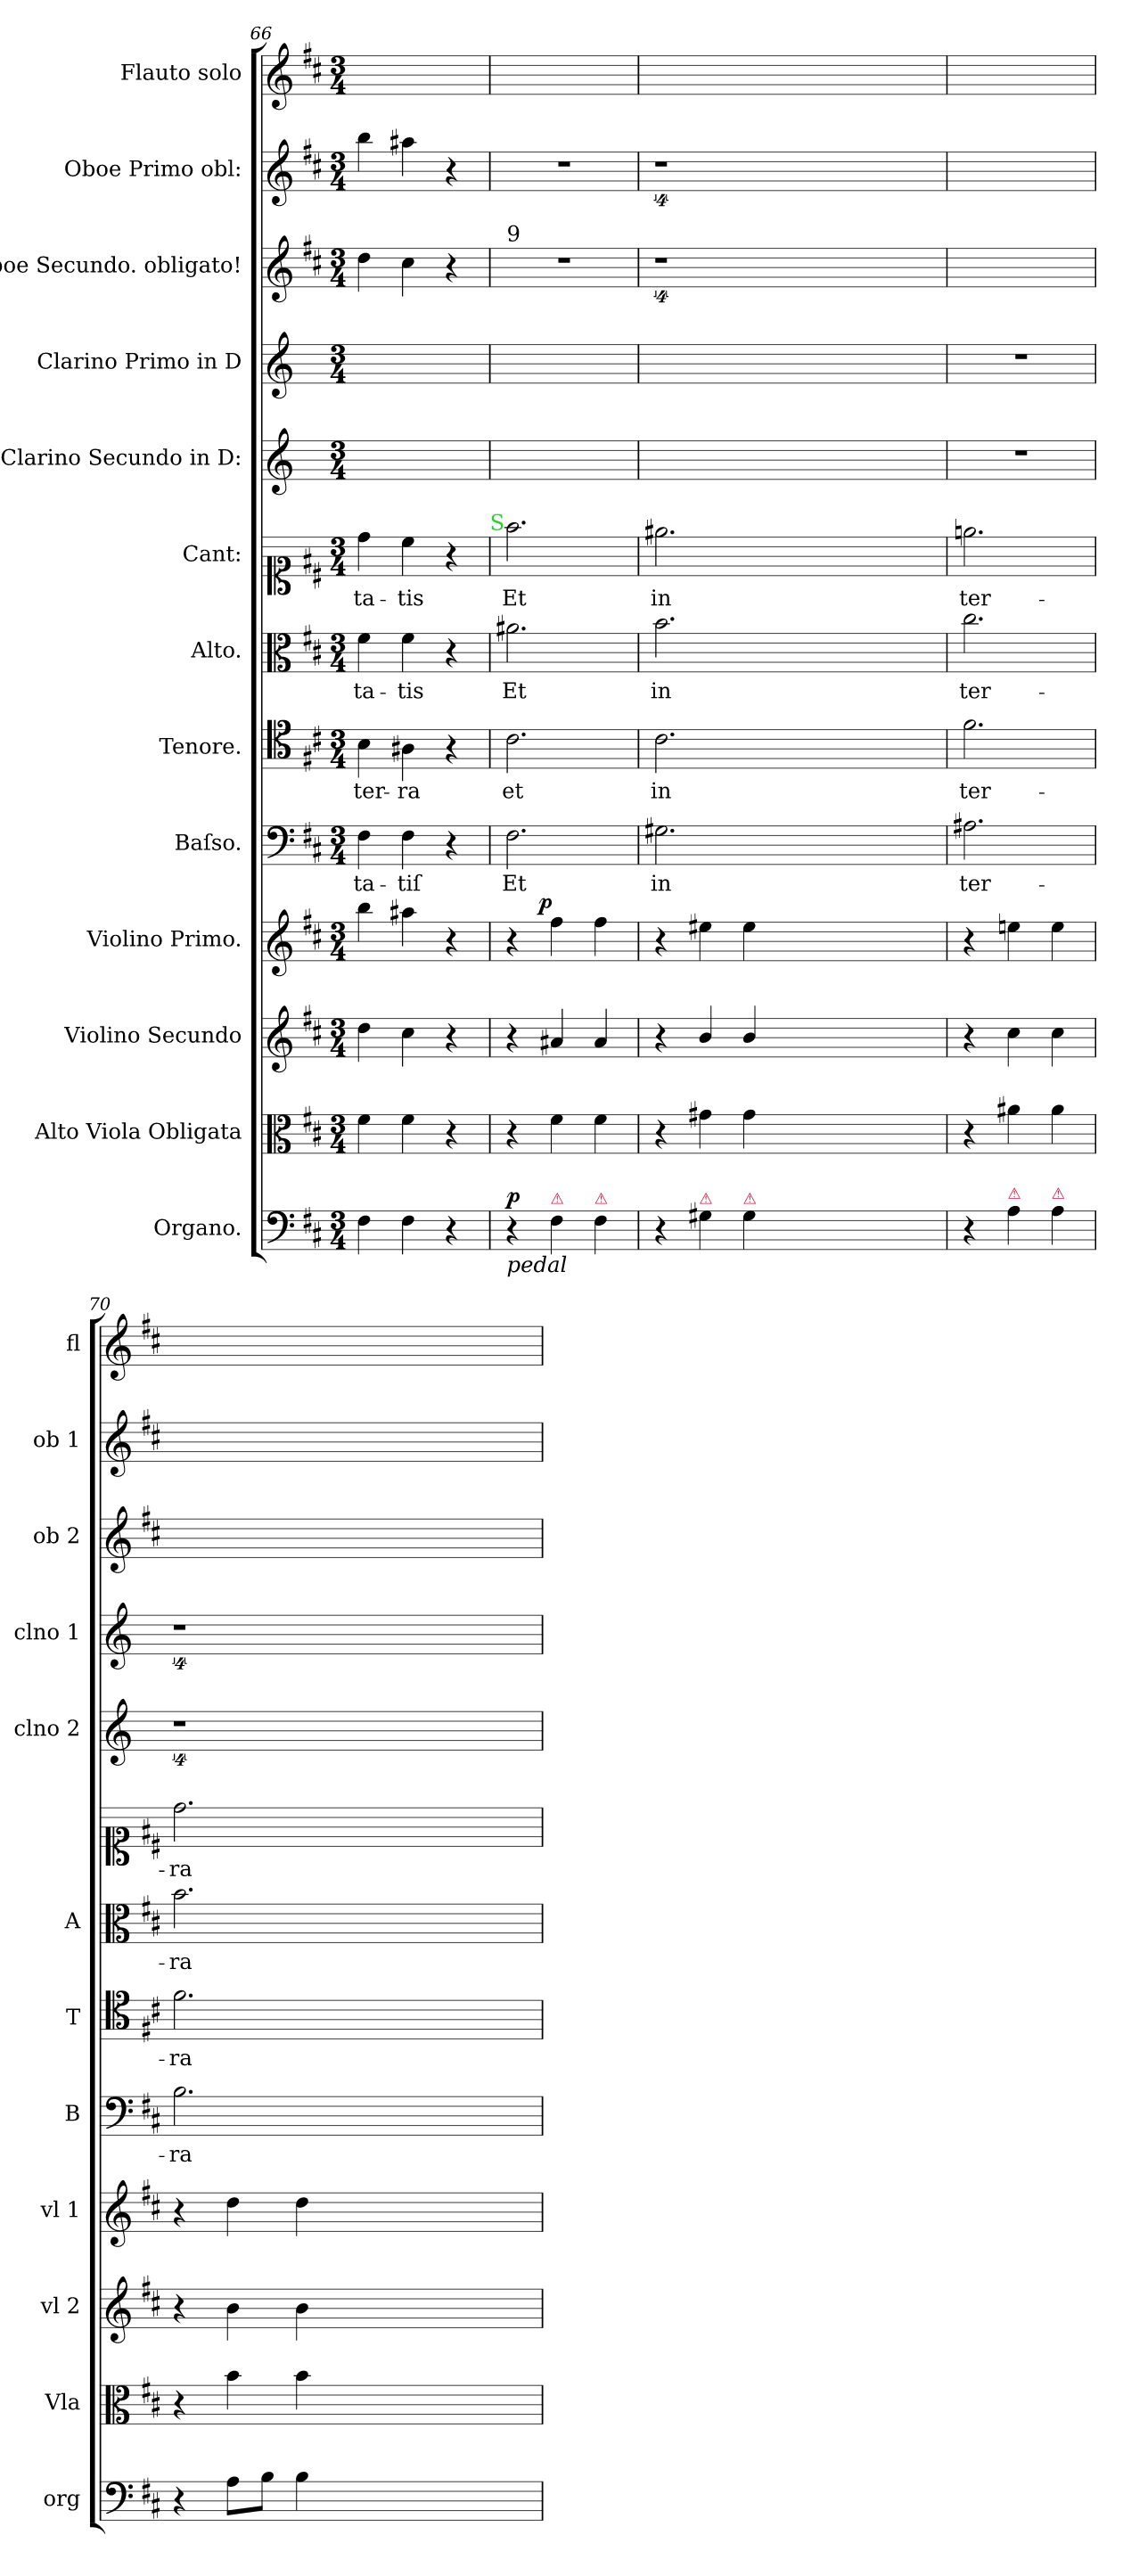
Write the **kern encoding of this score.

**kern	**dynam	**kern	**dynam	**kern	**dynam	**kern	**dynam	**kern	**text	**kern	**text	**kern	**text	**kern	**text	**kern	**kern	**kern	**kern	**kern
*part13	*part13	*part12	*part12	*part11	*part11	*part10	*part10	*part9	*part9	*part8	*part8	*part7	*part7	*part6	*part6	*part5	*part4	*part3	*part2	*part1
*staff13	*staff13	*staff12	*staff12	*staff11	*staff11	*staff10	*staff10	*staff9	*staff9	*staff8	*staff8	*staff7	*staff7	*staff6	*staff6	*staff5	*staff4	*staff3	*staff2	*staff1
*I"Organo.	*	*I"Alto Viola Obligata	*	*I"Violino Secundo	*	*I"Violino Primo.	*	*I"Baſso.	*	*I"Tenore.	*	*I"Alto.	*	*I"Cant:	*	*I"Clarino Secundo in D:	*I"Clarino Primo in D	*I"Oboe Secundo. obligato!	*I"Oboe Primo obl:	*I"Flauto solo
*I'org	*	*I'Vla	*	*I'vl 2	*	*I'vl 1	*	*I'B	*	*I'T	*	*I'A	*	*	*	*I'clno 2	*I'clno 1	*I'ob 2	*I'ob 1	*I'fl
*clefF4	*	*clefC3	*	*clefG2	*	*clefG2	*	*clefF4	*	*clefC4	*	*clefC3	*	*clefC1	*	*clefG2	*clefG2	*clefG2	*clefG2	*clefG2
*	*	*	*	*	*	*	*	*	*	*	*	*	*	*	*	*ITrd-1c-2	*ITrd-1c-2	*	*	*
*k[f#c#]	*	*k[f#c#]	*	*k[f#c#]	*	*k[f#c#]	*	*k[f#c#]	*	*k[f#c#]	*	*k[f#c#]	*	*k[f#c#]	*	*k[f#c#]	*k[f#c#]	*k[f#c#]	*k[f#c#]	*k[f#c#]
*D:	*	*D:	*	*D:	*	*D:	*	*D:	*	*D:	*	*D:	*	*D:	*	*	*	*D:	*D:	*D:
*M3/4	*	*M3/4	*	*M3/4	*	*M3/4	*	*M3/4	*	*M3/4	*	*M3/4	*	*M3/4	*	*M3/4	*M3/4	*M3/4	*M3/4	*M3/4
=66	=66	=66	=66	=66	=66	=66	=66	=66	=66	=66	=66	=66	=66	=66	=66	=66	=66	=66	=66	=66
!	!	!	!LO:DY:a	!	!	!	!	!	!	!	!	!	!	!	!	!	!	!	!	!
4F#\	.	4f#\	pia	4dd\	.	4bb\	.	4F#\	-ta-	4B\	ter-	4f#\	-ta-	4dd\	-ta-	2.ryy	2.ryy	4dd\	4bb\	2.ryy
4F#\	.	4f#\	.	4cc#\	.	4aa#X\	.	4F#\	-tiſ	4A#X\	-ra	4f#\	-tis	4cc#\	-tis	.	.	4cc#\	4aa#X\	.
4r	.	4r	.	4r	.	4r	.	4r	.	4r	.	4r	.	4r	.	.	.	4r	4r	.
!	!	!	!	!	!	!	!	!	!	!	!	!	!	!LO:TX:a:color=limegreen:t=S	!	!	!	!	!	!
=67	=67	=67	=67	=67	=67	=67	=67	=67	=67	=67	=67	=67	=67	=67	=67	=67	=67	=67	=67	=67
!	!	!	!	!	!	!	!	!	!	!	!	!	!	!	!	!	!	!LO:TX:a:t=9	!	!
!LO:TX:b:i:t=pedal	!	!	!	!	!	!	!	!	!	!	!	!	!	!	!	!	!	!	!	!
!	!LO:DY:a	!	!	!	!LO:DY:a	!	!	!	!	!	!	!	!	!	!	!	!	!	!	!
4r	p	4r	.	4r	pia&colon;	4r	.	2.F#\	Et	2.c#\	et	2.a#X\	Et	2.ff#\	Et	2.ryy	2.ryy	2.r	2.r	2.ryy
!LO:TX:a:color=crimson:t=⚠	!	!	!	!	!	!	!	!	!	!	!	!	!	!	!	!	!	!	!	!
!	!	!	!	!	!	!	!LO:DY:a:rj	!	!	!	!	!	!	!	!	!	!	!	!	!
4F#\	.	4f#\	.	4a#X/	.	4ff#\	p	.	.	.	.	.	.	.	.	.	.	.	.	.
!LO:TX:a:color=crimson:t=⚠	!	!	!	!	!	!	!	!	!	!	!	!	!	!	!	!	!	!	!	!
4F#\	.	4f#\	.	4a#/	.	4ff#\	.	.	.	.	.	.	.	.	.	.	.	.	.	.
=68	=68	=68	=68	=68	=68	=68	=68	=68	=68	=68	=68	=68	=68	=68	=68	=68	=68	=68	=68	=68
4r	.	4r	.	4r	.	4r	.	2.G#X\	in	2.c#\	in	2.b\	in	2.ee#X\	in	0ryy	0ryy	4%9r	4%9r	2.ryy
!LO:TX:a:color=crimson:t=⚠	!	!	!	!	!	!	!	!	!	!	!	!	!	!	!	!	!	!	!	!
4G#X\	.	4g#X\	.	4b/	.	4ee#X\	.	.	.	.	.	.	.	.	.	.	.	.	.	.
!LO:TX:a:color=crimson:t=⚠	!	!	!	!	!	!	!	!	!	!	!	!	!	!	!	!	!	!	!	!
4G#\	.	4g#\	.	4b/	.	4ee#\	.	.	.	.	.	.	.	.	.	.	.	.	.	.
1.ryy	.	1.ryy	.	1.ryy	.	1.ryy	.	1.ryy	.	1.ryy	.	1.ryy	.	1.ryy	.	.	.	.	.	1.ryy
.	.	.	.	.	.	.	.	.	.	.	.	.	.	.	.	4ryy	4ryy	.	.	.
=69	=69	=69	=69	=69	=69	=69	=69	=69	=69	=69	=69	=69	=69	=69	=69	=69	=69	=69	=69	=69
4r	.	4r	.	4r	.	4r	.	2.A#X\	ter-	2.f#\	ter-	2.cc#\	ter-	2.een\	ter-	2.r	2.r	2.ryy	2.ryy	2.ryy
!LO:TX:a:color=crimson:t=⚠	!	!	!	!	!	!	!	!	!	!	!	!	!	!	!	!	!	!	!	!
4A\	.	4a#X\	.	4cc#\	.	4een\	.	.	.	.	.	.	.	.	.	.	.	.	.	.
!LO:TX:a:color=crimson:t=⚠	!	!	!	!	!	!	!	!	!	!	!	!	!	!	!	!	!	!	!	!
4A\	.	4a#\	.	4cc#\	.	4ee\	.	.	.	.	.	.	.	.	.	.	.	.	.	.
=70	=70	=70	=70	=70	=70	=70	=70	=70	=70	=70	=70	=70	=70	=70	=70	=70	=70	=70	=70	=70
4r	.	4r	.	4r	.	4r	.	2.B\	-ra	2.f#\	-ra	2.b\	-ra	2.dd\	-ra	4%9r	4%9r	0ryy	0ryy	2.ryy
8A\L	.	4b\	.	4b\	.	4dd\	.	.	.	.	.	.	.	.	.	.	.	.	.	.
8B\J	.	.	.	.	.	.	.	.	.	.	.	.	.	.	.	.	.	.	.	.
4B\	.	4b\	.	4b\	.	4dd\	.	.	.	.	.	.	.	.	.	.	.	.	.	.
1.ryy	.	1.ryy	.	1.ryy	.	1.ryy	.	1.ryy	.	1.ryy	.	1.ryy	.	1.ryy	.	.	.	.	.	1.ryy
.	.	.	.	.	.	.	.	.	.	.	.	.	.	.	.	.	.	4ryy	4ryy	.
=	=	=	=	=	=	=	=	=	=	=	=	=	=	=	=	=	=	=	=	=
*-	*-	*-	*-	*-	*-	*-	*-	*-	*-	*-	*-	*-	*-	*-	*-	*-	*-	*-	*-	*-
